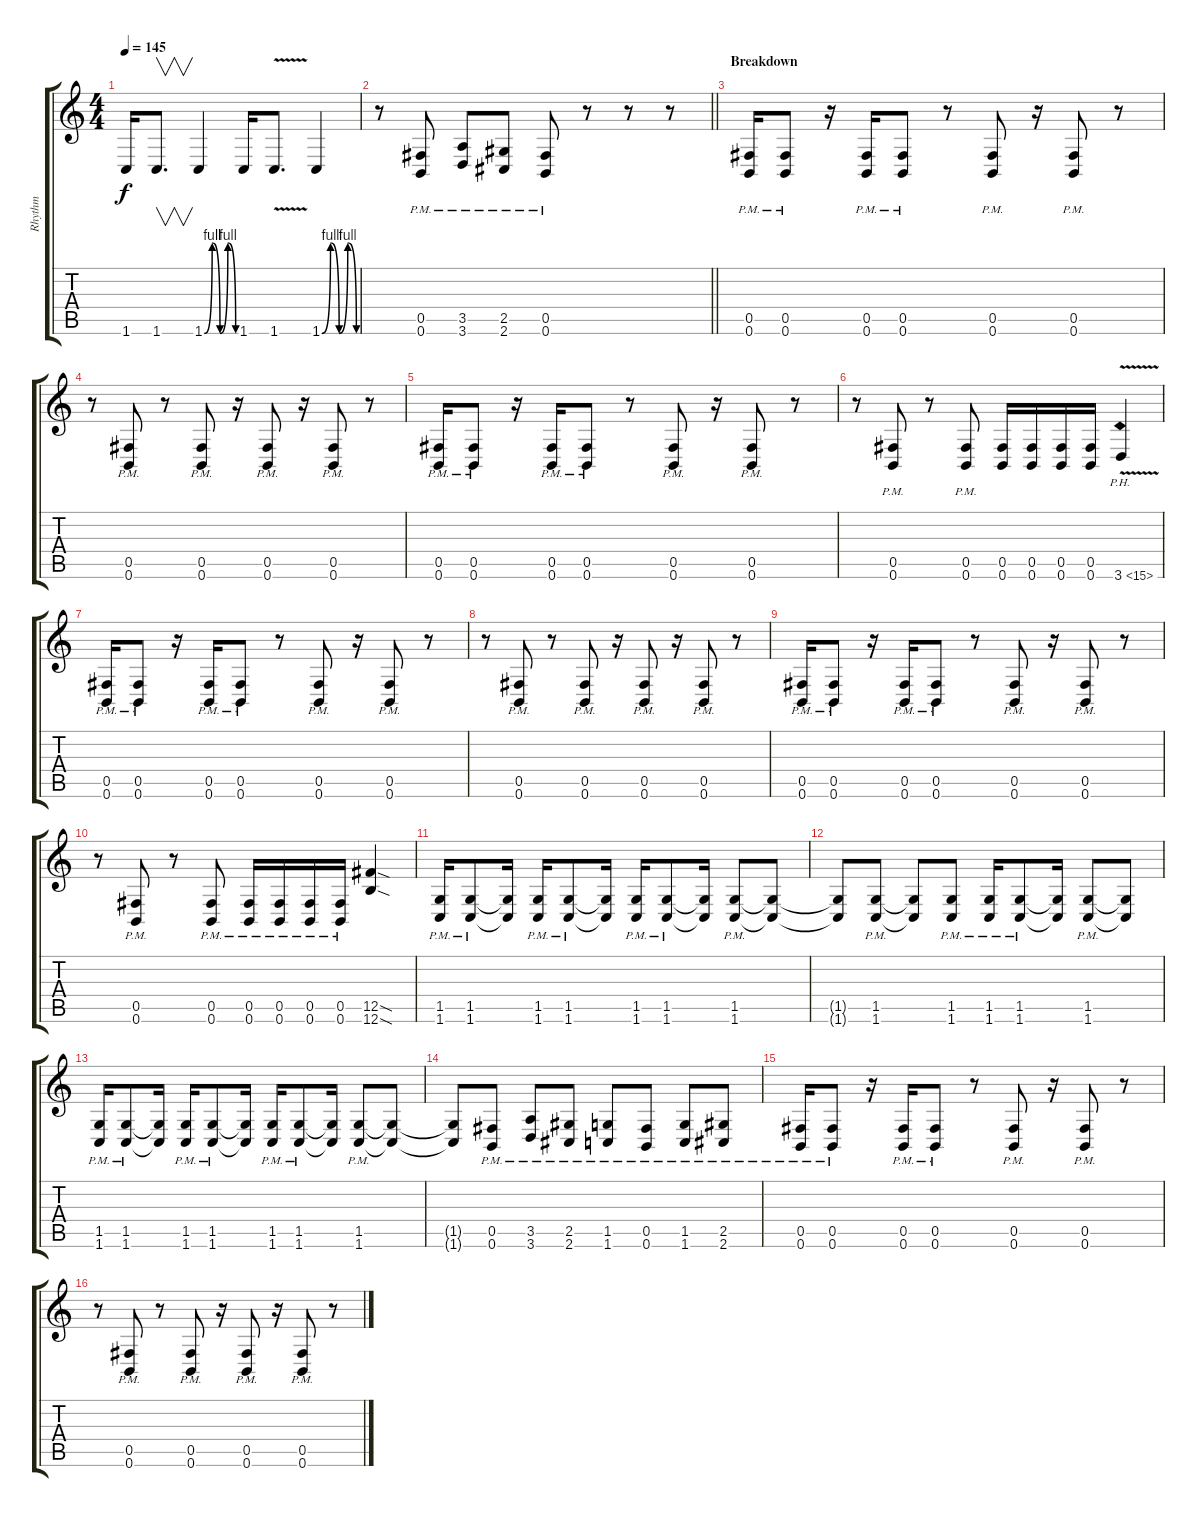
\track ("Rhythm" "Rhythm") {instrument distortionguitar}
\staff {score tabs}
\tuning (Db4 Ab3 E3 B2 Gb2 B1) {hide}
\ts (4 4)
\tempo 145
\clef g2
\ks c
1.6.16{dy f} 1.6.8{v d} 1.6{be (custom 0 0 15 4 30 0 45 4 60 0)}.4 1.6.16 1.6{v}.8{d} 1.6{be (custom 0 0 15 4 30 0 45 4 60 0)}.4 |
\barLineRight lightlight
r.8 (0.5{pm} 0.6{pm}).8 (3.5{pm} 3.6{pm}).8 (2.5{pm} 2.6{pm}).8 (0.5{pm} 0.6{pm}).8 r.8 r.8 r.8 |
\section ("" "Breakdown")
(0.5{pm} 0.6{pm}).16 (0.5{pm} 0.6{pm}).8 r.16 (0.5{pm} 0.6{pm}).16 (0.5{pm} 0.6{pm}).8 r.8 (0.5{pm} 0.6{pm}).8 r.16 (0.5{pm} 0.6{pm}).8 r.8 |
r.8 (0.5{pm} 0.6{pm}).8 r.8 (0.5{pm} 0.6{pm}).8 r.16 (0.5{pm} 0.6{pm}).8 r.16 (0.5{pm} 0.6{pm}).8 r.8 |
(0.5{pm} 0.6{pm}).16 (0.5{pm} 0.6{pm}).8 r.16 (0.5{pm} 0.6{pm}).16 (0.5{pm} 0.6{pm}).8 r.8 (0.5{pm} 0.6{pm}).8 r.16 (0.5{pm} 0.6{pm}).8 r.8 |
r.8 (0.5{pm} 0.6{pm}).8 r.8 (0.5{pm} 0.6{pm}).8 (0.5 0.6).16 (0.5 0.6).16 (0.5 0.6).16 (0.5 0.6).16 3.6{ph 12 v}.4{instrument guitarharmonics} |
(0.5{pm} 0.6{pm}).16{instrument distortionguitar} (0.5{pm} 0.6{pm}).8 r.16 (0.5{pm} 0.6{pm}).16 (0.5{pm} 0.6{pm}).8 r.8 (0.5{pm} 0.6{pm}).8 r.16 (0.5{pm} 0.6{pm}).8 r.8 |
r.8 (0.5{pm} 0.6{pm}).8 r.8 (0.5{pm} 0.6{pm}).8 r.16 (0.5{pm} 0.6{pm}).8 r.16 (0.5{pm} 0.6{pm}).8 r.8 |
(0.5{pm} 0.6{pm}).16 (0.5{pm} 0.6{pm}).8 r.16 (0.5{pm} 0.6{pm}).16 (0.5{pm} 0.6{pm}).8 r.8 (0.5{pm} 0.6{pm}).8 r.16 (0.5{pm} 0.6{pm}).8 r.8 |
r.8 (0.5{pm} 0.6{pm}).8 r.8 (0.5{pm} 0.6{pm}).8 (0.5{pm} 0.6{pm}).16 (0.5{pm} 0.6{pm}).16 (0.5{pm} 0.6{pm}).16 (0.5{pm} 0.6{pm}).16 (12.5{sod} 12.6{sod}).4 |
(1.5{pm} 1.6{pm}).16 (1.5{pm} 1.6{pm}).8 (1.5{t} 1.6{t}).16 (1.5{pm} 1.6{pm}).16 (1.5{pm} 1.6{pm}).8 (1.5{t} 1.6{t}).16 (1.5{pm} 1.6{pm}).16 (1.5{pm} 1.6{pm}).8 (1.5{t} 1.6{t}).16 (1.5{pm} 1.6{pm}).8 (1.5{t} 1.6{t}).8 |
(1.5{t} 1.6{t}).8 (1.5{pm} 1.6{pm}).8 (1.5{t} 1.6{t}).8 (1.5{pm} 1.6{pm}).8 (1.5{pm} 1.6{pm}).16 (1.5{pm} 1.6{pm}).8 (1.5{t} 1.6{t}).16 (1.5{pm} 1.6{pm}).8 (1.5{t} 1.6{t}).8 |
(1.5{pm} 1.6{pm}).16 (1.5{pm} 1.6{pm}).8 (1.5{t} 1.6{t}).16 (1.5{pm} 1.6{pm}).16 (1.5{pm} 1.6{pm}).8 (1.5{t} 1.6{t}).16 (1.5{pm} 1.6{pm}).16 (1.5{pm} 1.6{pm}).8 (1.5{t} 1.6{t}).16 (1.5{pm} 1.6{pm}).8 (1.5{t} 1.6{t}).8 |
(1.5{t} 1.6{t}).8 (0.5{pm} 0.6{pm}).8 (3.5{pm} 3.6{pm}).8 (2.5{pm} 2.6{pm}).8 (1.5{pm} 1.6{pm}).8 (0.5{pm} 0.6{pm}).8 (1.5{pm} 1.6{pm}).8 (2.5{pm} 2.6{pm}).8 |
(0.5{pm} 0.6{pm}).16 (0.5{pm} 0.6{pm}).8 r.16 (0.5{pm} 0.6{pm}).16 (0.5{pm} 0.6{pm}).8 r.8 (0.5{pm} 0.6{pm}).8 r.16 (0.5{pm} 0.6{pm}).8 r.8 |
r.8 (0.5{pm} 0.6{pm}).8 r.8 (0.5{pm} 0.6{pm}).8 r.16 (0.5{pm} 0.6{pm}).8 r.16 (0.5{pm} 0.6{pm}).8 r.8
